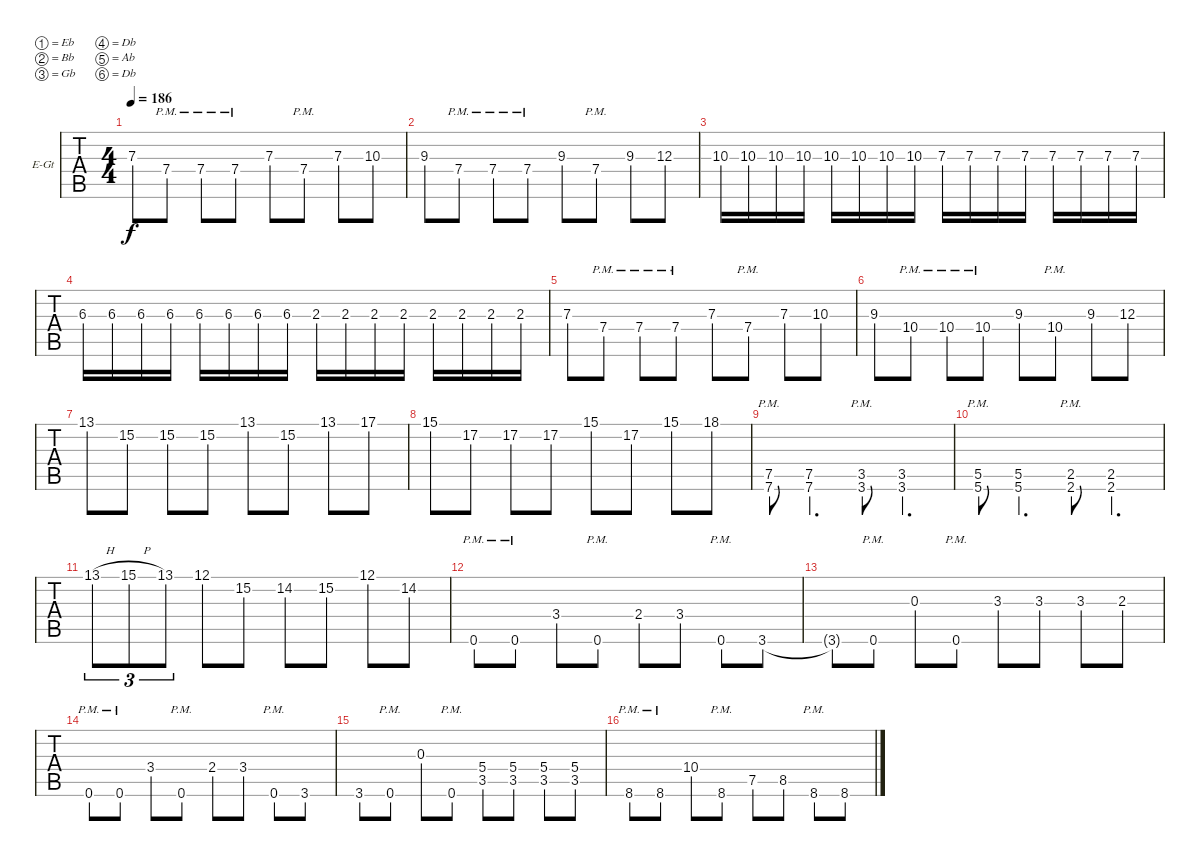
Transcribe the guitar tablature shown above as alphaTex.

\bracketExtendMode groupsimilarinstruments
\firstSystemTrackNameOrientation horizontal
\otherSystemsTrackNameOrientation horizontal
\track ("Rhytm" "E-Gt") {instrument distortionguitar}
\staff {tabs}
\tuning (Eb4 Bb3 Gb3 Db3 Ab2 Db2)
\ts (4 4)
\tempo 186
\clef g2
\ks db
7.3.8{dy f} 7.4{pm}.8 7.4{pm}.8 7.4{pm}.8 7.3.8 7.4{pm}.8 7.3.8 10.3.8 |
9.3.8 7.4{pm}.8 7.4{pm}.8 7.4{pm}.8 9.3.8 7.4{pm}.8 9.3.8 12.3.8 |
10.3.16 10.3.16 10.3.16 10.3.16 10.3.16 10.3.16 10.3.16 10.3.16 7.3.16 7.3.16 7.3.16 7.3.16 7.3.16 7.3.16 7.3.16 7.3.16 |
6.3.16 6.3.16 6.3.16 6.3.16 6.3.16 6.3.16 6.3.16 6.3.16 2.3.16 2.3.16 2.3.16 2.3.16 2.3.16 2.3.16 2.3.16 2.3.16 |
7.3.8 7.4{pm}.8 7.4{pm}.8 7.4{pm}.8 7.3.8 7.4{pm}.8 7.3.8 10.3.8 |
9.3.8 10.4{pm}.8 10.4{pm}.8 10.4{pm}.8 9.3.8 10.4{pm}.8 9.3.8 12.3.8 |
13.1.8 15.2.8 15.2.8 15.2.8 13.1.8 15.2.8 13.1.8 17.1.8 |
15.1.8 17.2.8 17.2.8 17.2.8 15.1.8 17.2.8 15.1.8 18.1.8 |
(7.5{pm} 7.6{pm}).8 (7.5 7.6).4{d} (3.5{pm} 3.6{pm}).8 (3.5 3.6).4{d} |
(5.5{pm} 5.6{pm}).8 (5.5 5.6).4{d} (2.5{pm} 2.6{pm}).8 (2.5 2.6).4{d} |
13.1{h}.8{tu (3 2)} 15.1{h}.8{tu (3 2)} 13.1.8{tu (3 2)} 12.1.8 15.2.8 14.2.8 15.2.8 12.1.8 14.2.8 |
0.6{pm}.8 0.6{pm}.8 3.4.8 0.6{pm}.8 2.4.8 3.4.8 0.6{pm}.8 3.6.8 |
3.6{t}.8 0.6{pm}.8 0.3.8 0.6{pm}.8 3.3.8 3.3.8 3.3.8 2.3.8 |
0.6{pm}.8 0.6{pm}.8 3.4.8 0.6{pm}.8 2.4.8 3.4.8 0.6{pm}.8 3.6.8 |
3.6.8 0.6{pm}.8 0.3.8 0.6{pm}.8 (5.4 3.5).8 (5.4 3.5).8 (5.4 3.5).8 (5.4 3.5).8 |
8.6{pm}.8 8.6{pm}.8 10.4.8 8.6{pm}.8 7.5.8 8.5.8 8.6{pm}.8 8.6.8
